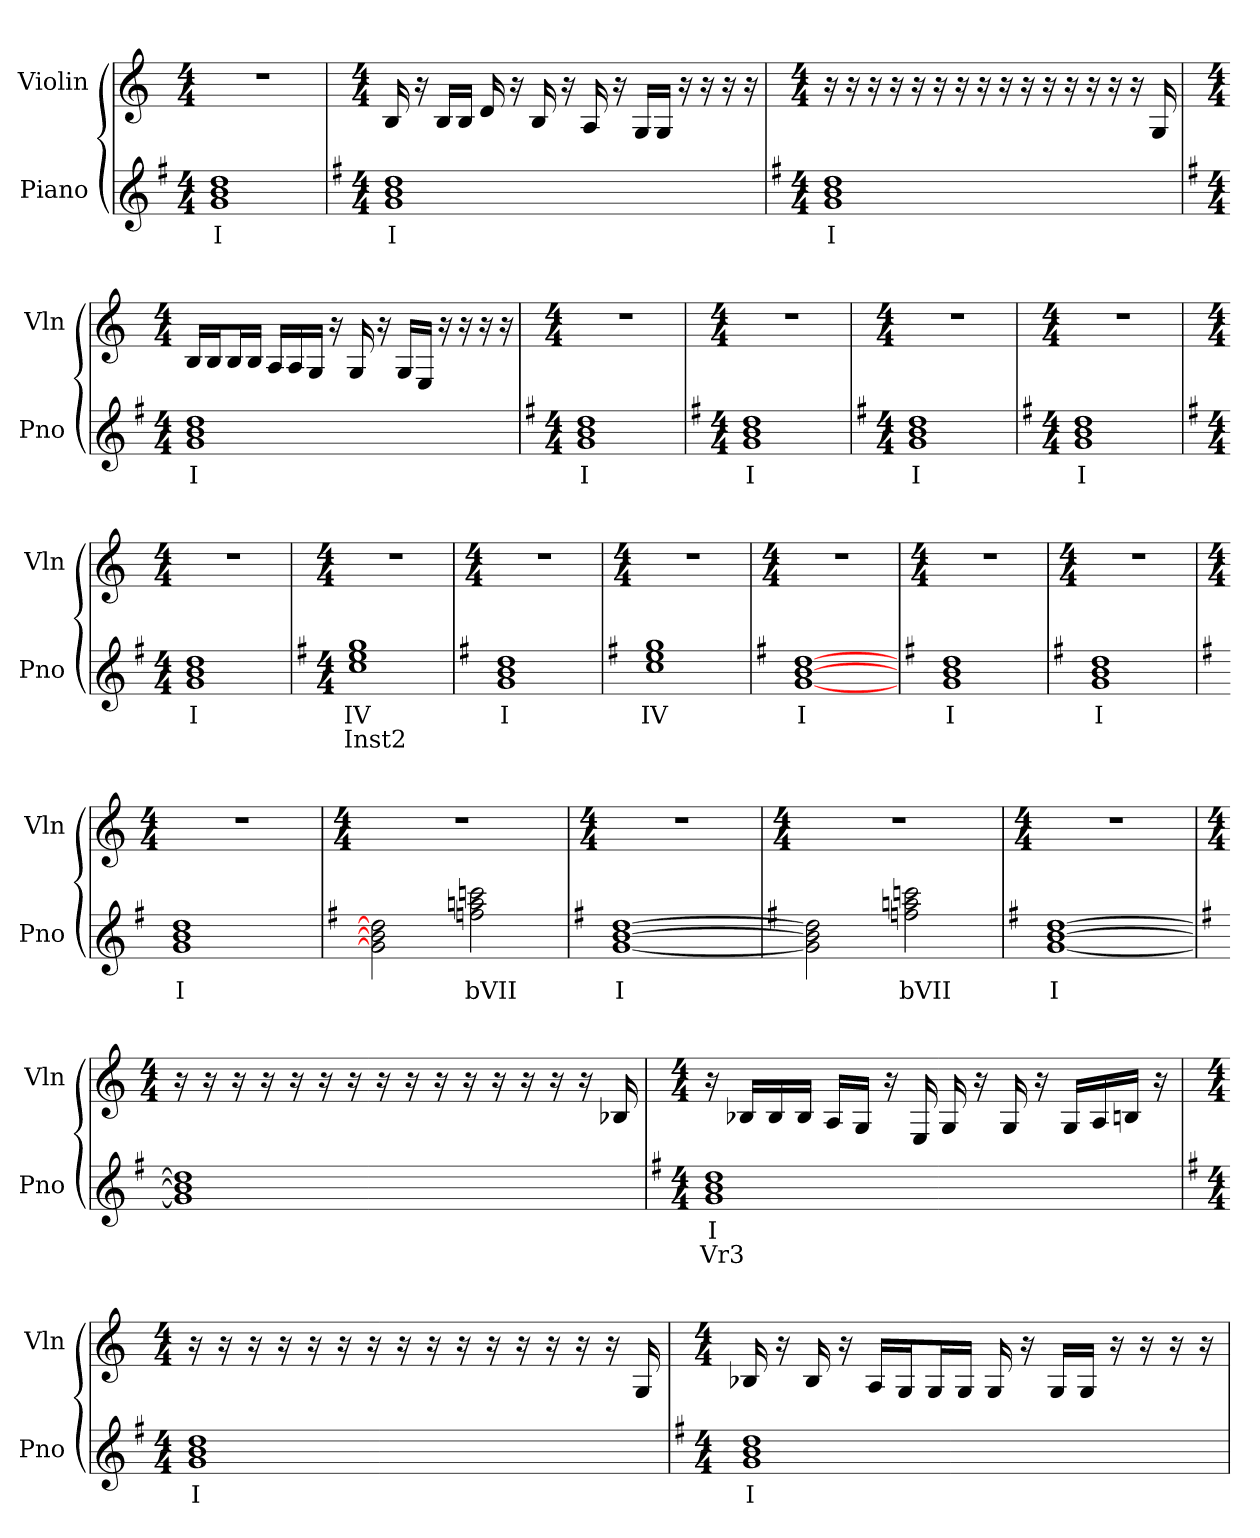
**kern	**text	**text	**kern
*part2	*part2	*part2	*part1
*staff2	*staff2	*staff2	*staff1
*I"Piano	*	*	*I"Violin
*I'Pno	*	*	*I'Vln
*k[f#]	*	*	*
*G:	*	*	*
*M4/4	*	*	*M4/4
=	=	=	=
1g 1b 1dd	I	.	1r
=	=	=	=
*k[f#]	*	*	*
*G:	*	*	*
*M4/4	*	*	*M4/4
1g 1b 1dd	I	.	16B
.	.	.	16r
.	.	.	16BLL
.	.	.	16BJJ
.	.	.	16d
.	.	.	16r
.	.	.	16B
.	.	.	16r
.	.	.	16A
.	.	.	16r
.	.	.	16GLL
.	.	.	16GJJ
.	.	.	16r
.	.	.	16r
.	.	.	16r
.	.	.	16r
=	=	=	=
*k[f#]	*	*	*
*G:	*	*	*
*M4/4	*	*	*M4/4
1g 1b 1dd	I	.	16r
.	.	.	16r
.	.	.	16r
.	.	.	16r
.	.	.	16r
.	.	.	16r
.	.	.	16r
.	.	.	16r
.	.	.	16r
.	.	.	16r
.	.	.	16r
.	.	.	16r
.	.	.	16r
.	.	.	16r
.	.	.	16r
.	.	.	16G
=	=	=	=
*k[f#]	*	*	*
*G:	*	*	*
*M4/4	*	*	*M4/4
1g 1b 1dd	I	.	16BLL
.	.	.	16BJ
.	.	.	16BL
.	.	.	16BJJ
.	.	.	16ALL
.	.	.	16A
.	.	.	16GJJ
.	.	.	16r
.	.	.	16G
.	.	.	16r
.	.	.	16GLL
.	.	.	16EJJ
.	.	.	16r
.	.	.	16r
.	.	.	16r
.	.	.	16r
=	=	=	=
*k[f#]	*	*	*
*G:	*	*	*
*M4/4	*	*	*M4/4
1g 1b 1dd	I	.	1r
=	=	=	=
*k[f#]	*	*	*
*G:	*	*	*
*M4/4	*	*	*M4/4
1g 1b 1dd	I	.	1r
=	=	=	=
*k[f#]	*	*	*
*G:	*	*	*
*M4/4	*	*	*M4/4
1g 1b 1dd	I	.	1r
=	=	=	=
*k[f#]	*	*	*
*G:	*	*	*
*M4/4	*	*	*M4/4
1g 1b 1dd	I	.	1r
=	=	=	=
*k[f#]	*	*	*
*G:	*	*	*
*M4/4	*	*	*M4/4
1g 1b 1dd	I	.	1r
=	=	=	=
*k[f#]	*	*	*
*G:	*	*	*
*M4/4	*	*	*M4/4
1cc 1ee 1gg	IV	Inst2	1r
=	=	=	=
*k[f#]	*	*	*
*G:	*	*	*
*	*	*	*M4/4
1g 1b 1dd	I	.	1r
=	=	=	=
*k[f#]	*	*	*
*G:	*	*	*
*	*	*	*M4/4
1cc 1ee 1gg	IV	.	1r
=	=	=	=
*k[f#]	*	*	*
*G:	*	*	*
*	*	*	*M4/4
[1g [1b [1dd	I	.	1r
=	=	=	=
*k[f#]	*	*	*
*G:	*	*	*
*	*	*	*M4/4
1g 1b 1dd	I	.	1r
=	=	=	=
*k[f#]	*	*	*
*G:	*	*	*
*	*	*	*M4/4
1g 1b 1dd	I	.	1r
=	=	=	=
*k[f#]	*	*	*
*G:	*	*	*
*	*	*	*M4/4
1g 1b 1dd	I	.	1r
=	=	=	=
*k[f#]	*	*	*
*G:	*	*	*
*	*	*	*M4/4
2g] 2b] 2dd]	.	.	1r
2ffn 2aan 2cccn	bVII	.	.
=	=	=	=
*k[f#]	*	*	*
*G:	*	*	*
*	*	*	*M4/4
[1g [1b [1dd	I	.	1r
=	=	=	=
*k[f#]	*	*	*
*G:	*	*	*
*	*	*	*M4/4
2g] 2b] 2dd]	.	.	1r
2ffn 2aan 2cccn	bVII	.	.
=	=	=	=
*k[f#]	*	*	*
*G:	*	*	*
*	*	*	*M4/4
[1g [1b [1dd	I	.	1r
=	=	=	=
*k[f#]	*	*	*
*G:	*	*	*
*	*	*	*M4/4
1g] 1b] 1dd]	.	.	16r
.	.	.	16r
.	.	.	16r
.	.	.	16r
.	.	.	16r
.	.	.	16r
.	.	.	16r
.	.	.	16r
.	.	.	16r
.	.	.	16r
.	.	.	16r
.	.	.	16r
.	.	.	16r
.	.	.	16r
.	.	.	16r
.	.	.	16B-X
=	=	=	=
*k[f#]	*	*	*
*G:	*	*	*
*M4/4	*	*	*M4/4
1g 1b 1dd	I	Vr3	16r
.	.	.	16B-XLL
.	.	.	16B-
.	.	.	16B-JJ
.	.	.	16ALL
.	.	.	16GJJ
.	.	.	16r
.	.	.	16E
.	.	.	16G
.	.	.	16r
.	.	.	16G
.	.	.	16r
.	.	.	16GLL
.	.	.	16A
.	.	.	16BnJJ
.	.	.	16r
=	=	=	=
*k[f#]	*	*	*
*G:	*	*	*
*M4/4	*	*	*M4/4
1g 1b 1dd	I	.	16r
.	.	.	16r
.	.	.	16r
.	.	.	16r
.	.	.	16r
.	.	.	16r
.	.	.	16r
.	.	.	16r
.	.	.	16r
.	.	.	16r
.	.	.	16r
.	.	.	16r
.	.	.	16r
.	.	.	16r
.	.	.	16r
.	.	.	16G
=	=	=	=
*k[f#]	*	*	*
*G:	*	*	*
*M4/4	*	*	*M4/4
1g 1b 1dd	I	.	16B-X
.	.	.	16r
.	.	.	16B-
.	.	.	16r
.	.	.	16ALL
.	.	.	16GJ
.	.	.	16GL
.	.	.	16GJJ
.	.	.	16G
.	.	.	16r
.	.	.	16GLL
.	.	.	16GJJ
.	.	.	16r
.	.	.	16r
.	.	.	16r
.	.	.	16r
=	=	=	=
*-	*-	*-	*-
